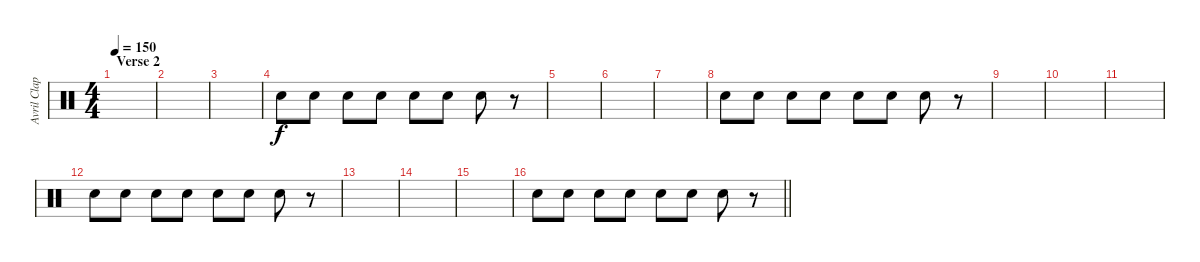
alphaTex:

\track ("Avril Claps" "Avril Clap") {instrument percussion}
\staff {score}
\articulation defaults
\ts (4 4)
\section ("" "Verse 2")
\tempo 150
\clef neutral
\ks c
|
|
|
"Hand Clap (hit)".8 "Hand Clap (hit)".8 "Hand Clap (hit)".8 "Hand Clap (hit)".8 "Hand Clap (hit)".8 "Hand Clap (hit)".8 "Hand Clap (hit)".8 r.8 |
|
|
|
"Hand Clap (hit)".8 "Hand Clap (hit)".8 "Hand Clap (hit)".8 "Hand Clap (hit)".8 "Hand Clap (hit)".8 "Hand Clap (hit)".8 "Hand Clap (hit)".8 r.8 |
|
|
|
"Hand Clap (hit)".8 "Hand Clap (hit)".8 "Hand Clap (hit)".8 "Hand Clap (hit)".8 "Hand Clap (hit)".8 "Hand Clap (hit)".8 "Hand Clap (hit)".8 r.8 |
|
|
|
\barLineRight lightlight "Hand Clap (hit)".8 "Hand Clap (hit)".8 "Hand Clap (hit)".8 "Hand Clap (hit)".8 "Hand Clap (hit)".8 "Hand Clap (hit)".8 "Hand Clap (hit)".8
r.8
